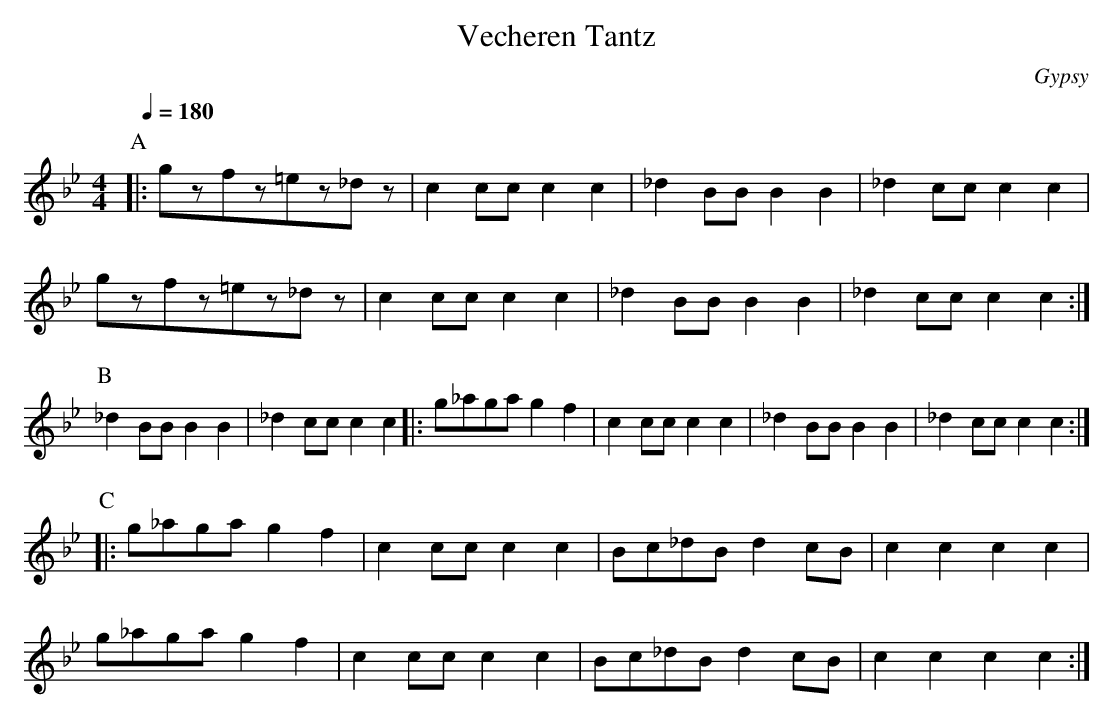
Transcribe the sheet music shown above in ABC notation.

X:1
T: Vecheren Tantz
O: Gypsy
M: 4/4
L: 1/8
Q:1/4=180
K: Gm
P:A
|:gzfz=ez_dz|c2ccc2c2 |_d2BBB2B2 |_d2ccc2c2 |
  gzfz=ez_dz|c2ccc2c2 |_d2BBB2B2 |_d2ccc2c2 :|
P:B
  _d2BBB2B2 |_d2ccc2c2|:g_agag2f2| c2ccc2c2 |_d2BBB2B2|_d2ccc2c2 :|
P:C
|:g_agag2f2 | c2ccc2c2|Bc_dBd2cB |c2c2c2c2  |
  g_agag2f2 | c2ccc2c2|Bc_dBd2cB |c2c2c2c2   :|
